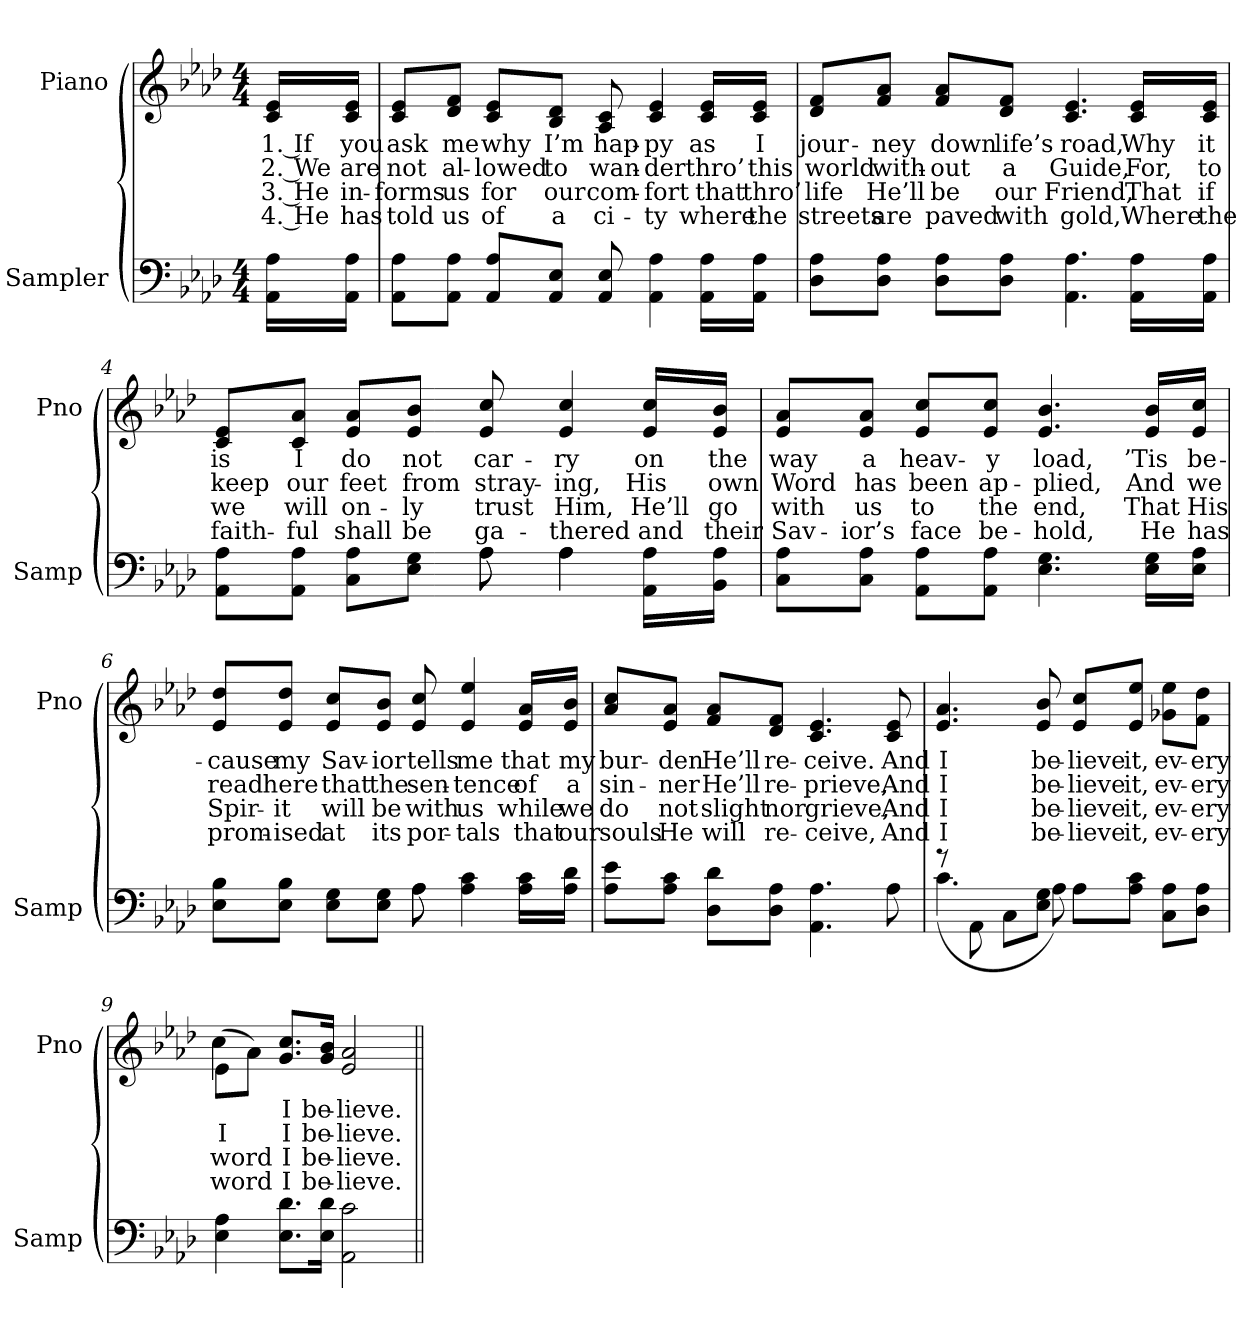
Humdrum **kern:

**kern	**kern	**text	**text	**text	**text
*part2	*part1	*part1	*part1	*part1	*part1
*staff2	*staff1	*staff1	*staff1	*staff1	*staff1
*I"Sampler	*I"Piano	*	*	*	*
*I'Samp	*I'Pno	*	*	*	*
*clefF4	*clefG2	*	*	*	*
*k[b-e-a-d-]	*k[b-e-a-d-]	*	*	*	*
*A-:	*A-:	*	*	*	*
*M4/4	*M4/4	*	*	*	*
=1	=1	=1	=1	=1	=1
16AA-\ 16A-\LL	16c/ 16e-/LL	1. If	2. We	3. He	4. He
16AA-\ 16A-\JJ	16c/ 16e-/JJ	you	are	in-	has
=2	=2	=2	=2	=2	=2
8AA-\ 8A-\L	8c/ 8e-/L	ask	not	-forms	told
8AA-\ 8A-\J	8d-/ 8f/J	me	al-	us	us
8AA-/ 8A-/L	8c/ 8e-/L	why	-lowed	for	of
8AA-/ 8E-/J	8B-/ 8d-/J	I’m	to	our	a
8AA- 8E-	8A- 8c	hap-	wan-	com-	ci-
4AA- 4A-	4c 4e-	-py	-der	-fort	-ty
16AA-\ 16A-\LL	16c/ 16e-/LL	as	thro’	that	where
16AA-\ 16A-\JJ	16c/ 16e-/JJ	I	this	thro’	the
=3	=3	=3	=3	=3	=3
8D-\ 8A-\L	8d-/ 8f/L	jour-	world	life	streets
8D-\ 8A-\J	8f/ 8a-/J	-ney	with-	He’ll	are
8D-\ 8A-\L	8f/ 8a-/L	down	-out	be	paved
8D-\ 8A-\J	8d-/ 8f/J	life’s	a	our	with
4.AA- 4.A-	4.c 4.e-	road,	Guide,	Friend,	gold,
16AA-\ 16A-\LL	16c/ 16e-/LL	Why	For,	That	Where
16AA-\ 16A-\JJ	16c/ 16e-/JJ	it	to	if	the
=4	=4	=4	=4	=4	=4
*^	*	*	*	*	*
8AA-\ 8A-\L	2ryy	8c/ 8e-/L	is	keep	we	faith-
8AA-\ 8A-\J	.	8c/ 8a-/J	I	our	will	-ful
8C\ 8A-\L	.	8e-/ 8a-/L	do	feet	on-	shall
8E-\ 8G\J	.	8e-/ 8b-/J	not	from	-ly	be
8A-\	8A-	8e- 8cc	car-	stray-	trust	ga-
4A-\	4A-	4e- 4cc	-ry	-ing,	Him,	-thered
16AA-\ 16A-\LL	8ryy	16e-/ 16cc/LL	on	His	He’ll	and
16BB-\ 16A-\JJ	.	16e-/ 16b-/JJ	the	own	go	their
*v	*v	*	*	*	*	*
=5	=5	=5	=5	=5	=5
8C\ 8A-\L	8e-/ 8a-/L	way	Word	with	Sav-
8C\ 8A-\J	8e-/ 8a-/J	a	has	us	-ior’s
8AA-\ 8A-\L	8e-/ 8cc/L	heav-	been	to	face
8AA-\ 8A-\J	8e-/ 8cc/J	-y	ap-	the	be-
4.E- 4.G	4.e- 4.b-	load,	-plied,	end,	-hold,
16E-\ 16G\LL	16e-/ 16b-/LL	’Tis	And	That	He
16E-\ 16A-\JJ	16e-/ 16cc/JJ	be-	we	His	has
=6	=6	=6	=6	=6	=6
*^	*	*	*	*	*
8E-\ 8B-\L	2ryy	8e-/ 8dd-/L	-cause	read	Spir-	prom-
8E-\ 8B-\J	.	8e-/ 8dd-/J	my	here	-it	-ised
8E-\ 8G\L	.	8e-/ 8cc/L	Sav-	that	will	at
8E-\ 8G\J	.	8e-/ 8b-/J	-ior	the	be	its
8A-\	8A-	8e- 8cc	tells	sen-	with	por-
4A- 4c	4.ryy	4e- 4ee-	me	-tence	us	-tals
16A-\ 16c\LL	.	16e-/ 16a-/LL	that	of	while	that
16A-\ 16d-\JJ	.	16e-/ 16b-/JJ	my	a	we	our
*v	*v	*	*	*	*	*
=7	=7	=7	=7	=7	=7
8A-\ 8e-\L	8a-/ 8cc/L	bur-	sin-	do	souls
8A-\ 8c\J	8e-/ 8a-/J	-den	-ner	not	He
8D-\ 8d-\L	8f/ 8a-/L	He’ll	He’ll	slight	will
8D-\ 8A-\J	8d-/ 8f/J	re-	re-	nor	re-
4.AA- 4.A-	4.c 4.e-	-ceive.	-prieve,	grieve,	-ceive,
8A-	8c 8e-	And	And	And	And
=8	=8	=8	=8	=8	=8
*^	*	*	*	*	*
8r	(4.c	4.e- 4.a-	I	I	I	I
8AA-\	.	.	.	.	.	.
8C\L	.	.	.	.	.	.
8E-\ 8G\J	8A-)	8e- 8b-	be-	be-	be-	be-
8A-\L	2ryy	8e-/ 8cc/L	-lieve	-lieve	-lieve	-lieve
8A-\ 8c\J	.	8e-/ 8ee-/J	it,	it,	it,	it,
8C\ 8A-\L	.	8g-X\ 8ee-\L	ev-	ev-	ev-	ev-
8D-\ 8A-\J	.	8f\ 8dd-\J	-ery	-ery	-ery	-ery
*v	*v	*	*	*	*	*
=9	=9	=9	=9	=9	=9
*	*^	*	*	*	*
4E- 4A-	(8e-\L	4cc	.	I	word	word
.	8a-\J)	.	.	.	.	.
8.E-\ 8.d-\L	8.g/ 8.cc/L	2.ryy	I	I	I	I
16E-\ 16d-\Jk	16g/ 16b-/Jk	.	be-	be-	be-	be-
2AA- 2c	2e- 2a-	.	-lieve.	-lieve.	-lieve.	-lieve.
*	*v	*v	*	*	*	*
=||	=||	=||	=||	=||	=||
*-	*-	*-	*-	*-	*-
